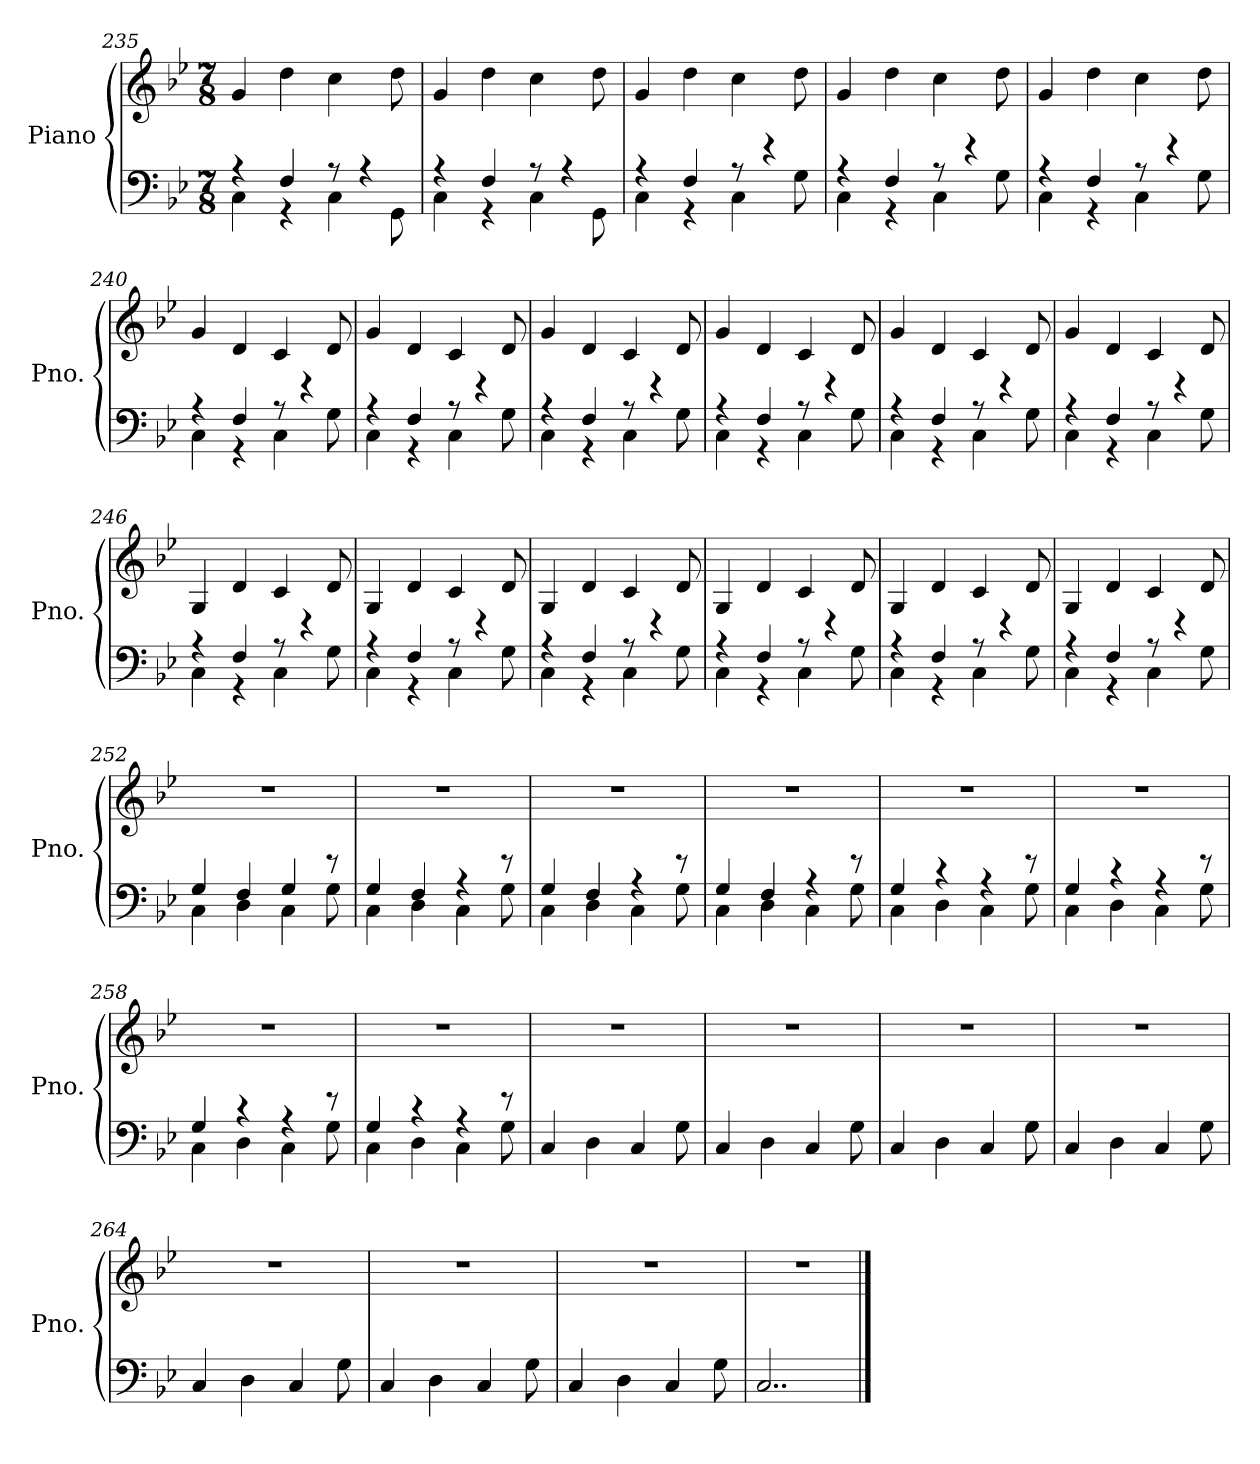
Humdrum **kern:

**kern	**kern
*part1	*part1
*staff2	*staff1
*I"Piano	*
*I'Pno.	*
*clefF4	*clefG2
*k[b-e-]	*k[b-e-]
*M7/8	*M7/8
=235	=235
*^	*
4r	4C\	4g/
4F/	4r	4dd\
8r	4C\	4cc\
4r	.	.
.	8GG\	8dd\
!!LO:LB:g=z
=236	=236	=236
4r	4C\	4g/
4F/	4r	4dd\
8r	4C\	4cc\
4r	.	.
.	8GG\	8dd\
=237	=237	=237
4r	4C\	4g/
4F/	4r	4dd\
8r	4C\	4cc\
4r	.	.
.	8G\	8dd\
=238	=238	=238
4r	4C\	4g/
4F/	4r	4dd\
8r	4C\	4cc\
4r	.	.
.	8G\	8dd\
=239	=239	=239
4r	4C\	4g/
4F/	4r	4dd\
8r	4C\	4cc\
4r	.	.
.	8G\	8dd\
=240	=240	=240
4r	4C\	4g/
4F/	4r	4d/
8r	4C\	4c/
4r	.	.
.	8G\	8d/
=241	=241	=241
4r	4C\	4g/
4F/	4r	4d/
8r	4C\	4c/
4r	.	.
.	8G\	8d/
=242	=242	=242
4r	4C\	4g/
4F/	4r	4d/
8r	4C\	4c/
4r	.	.
.	8G\	8d/
!!LO:LB:g=z
=243	=243	=243
4r	4C\	4g/
4F/	4r	4d/
8r	4C\	4c/
4r	.	.
.	8G\	8d/
=244	=244	=244
4r	4C\	4g/
4F/	4r	4d/
8r	4C\	4c/
4r	.	.
.	8G\	8d/
=245	=245	=245
4r	4C\	4g/
4F/	4r	4d/
8r	4C\	4c/
4r	.	.
.	8G\	8d/
=246	=246	=246
4r	4C\	4G/
4F/	4r	4d/
8r	4C\	4c/
4r	.	.
.	8G\	8d/
=247	=247	=247
4r	4C\	4G/
4F/	4r	4d/
8r	4C\	4c/
4r	.	.
.	8G\	8d/
=248	=248	=248
4r	4C\	4G/
4F/	4r	4d/
8r	4C\	4c/
4r	.	.
.	8G\	8d/
=249	=249	=249
4r	4C\	4G/
4F/	4r	4d/
8r	4C\	4c/
4r	.	.
.	8G\	8d/
!!LO:LB:g=z
=250	=250	=250
4r	4C\	4G/
4F/	4r	4d/
8r	4C\	4c/
4r	.	.
.	8G\	8d/
=251	=251	=251
4r	4C\	4G/
4F/	4r	4d/
8r	4C\	4c/
4r	.	.
.	8G\	8d/
=252	=252	=252
4G/	4C\	2..r
4F/	4D\	.
4G/	4C\	.
8r	8G\	.
=253	=253	=253
4G/	4C\	2..r
4F/	4D\	.
4r	4C\	.
8r	8G\	.
=254	=254	=254
4G/	4C\	2..r
4F/	4D\	.
4r	4C\	.
8r	8G\	.
=255	=255	=255
4G/	4C\	2..r
4F/	4D\	.
4r	4C\	.
8r	8G\	.
=256	=256	=256
4G/	4C\	2..r
4r	4D\	.
4r	4C\	.
8r	8G\	.
=257	=257	=257
4G/	4C\	2..r
4r	4D\	.
4r	4C\	.
8r	8G\	.
!!LO:PB:g=z
=258	=258	=258
4G/	4C\	2..r
4r	4D\	.
4r	4C\	.
8r	8G\	.
=259	=259	=259
4G/	4C\	2..r
4r	4D\	.
4r	4C\	.
8r	8G\	.
*v	*v	*
=260	=260
4C/	2..r
4D\	.
4C/	.
8G\	.
=261	=261
4C/	2..r
4D\	.
4C/	.
8G\	.
=262	=262
4C/	2..r
4D\	.
4C/	.
8G\	.
=263	=263
4C/	2..r
4D\	.
4C/	.
8G\	.
=264	=264
4C/	2..r
4D\	.
4C/	.
8G\	.
=265	=265
4C/	2..r
4D\	.
4C/	.
8G\	.
!!LO:LB:g=z
=266	=266
4C/	2..r
4D\	.
4C/	.
8G\	.
=267	=267
2..C/	2..r
==	==
*-	*-
